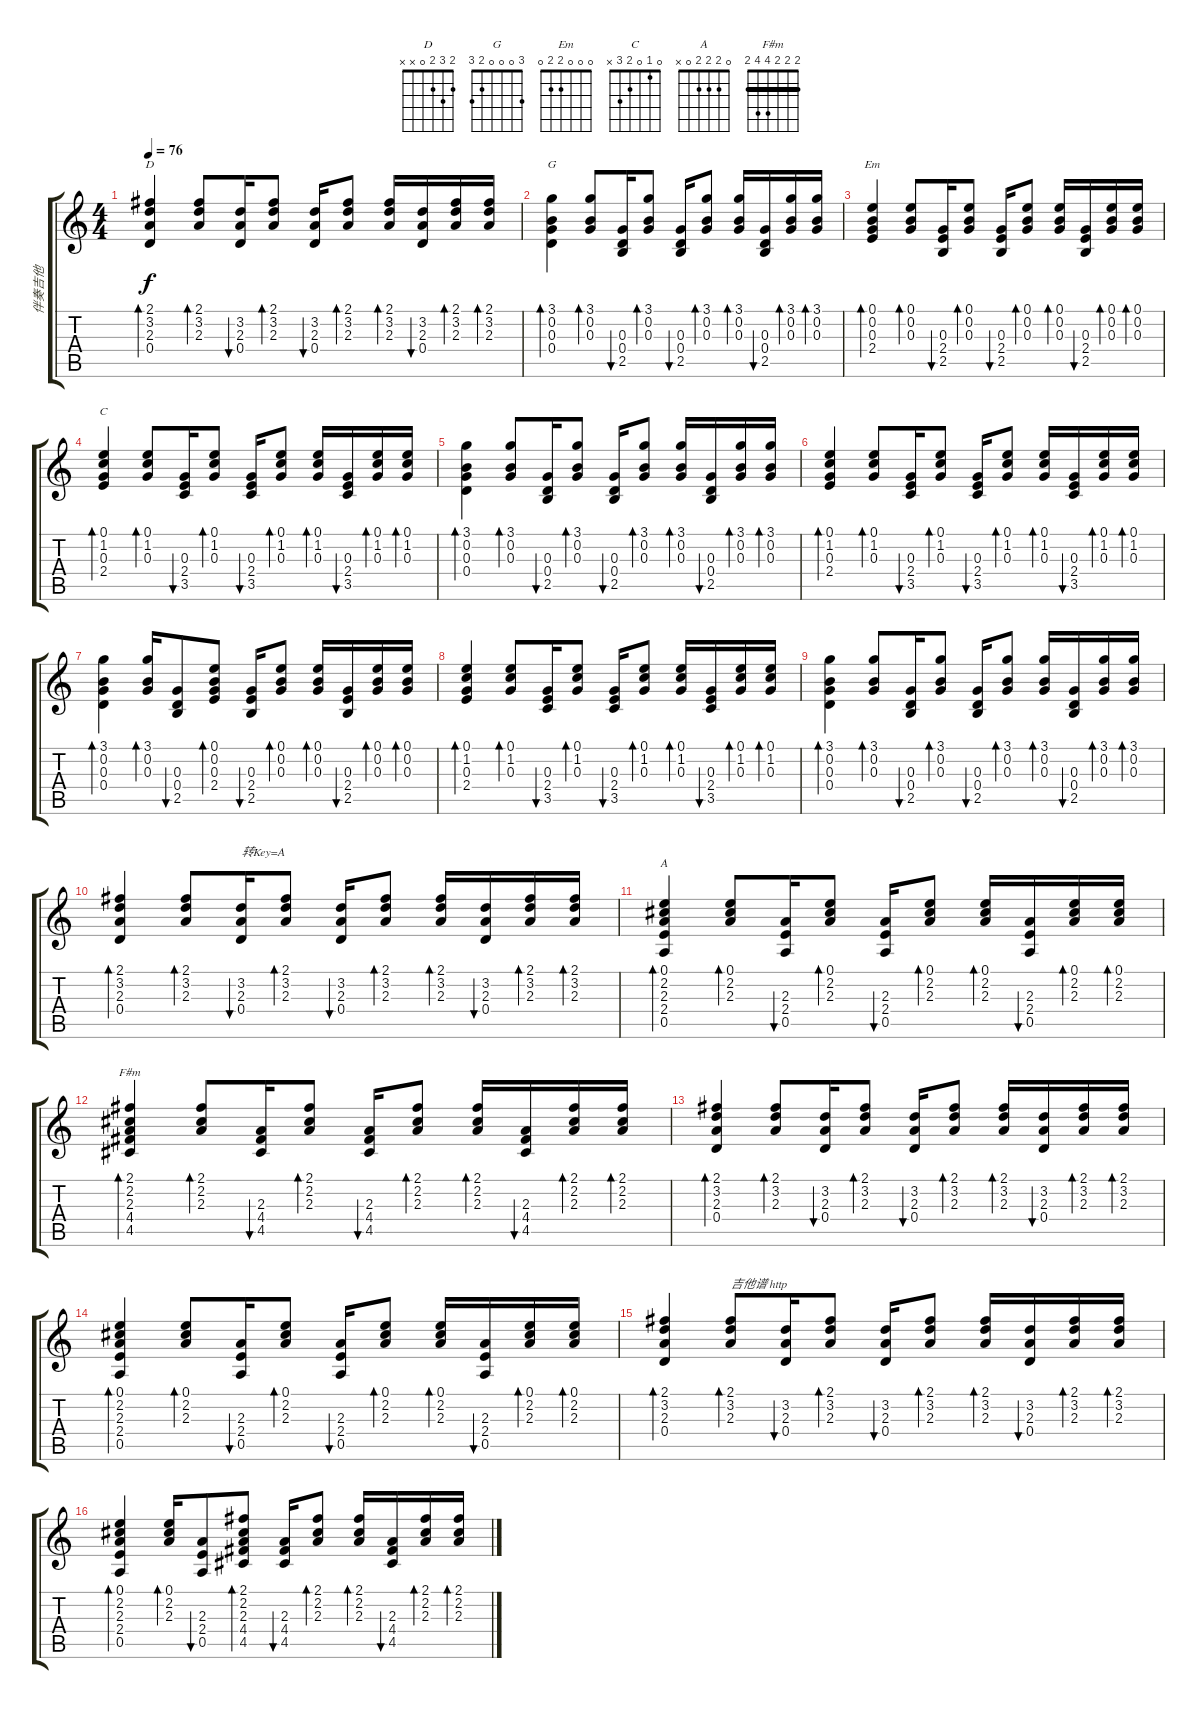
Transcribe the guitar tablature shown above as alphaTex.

\track ("伴奏吉他" "伴奏吉他") {instrument acousticguitarsteel}
\staff {score tabs}
\tuning (E4 B3 G3 D3 A2 E2) {hide}
\chord ("D" 2 3 2 0 x x)
\chord ("G" 3 0 0 0 2 3)
\chord ("Em" 0 0 0 2 2 0)
\chord ("C" 0 1 0 2 3 x)
\chord ("A" 0 2 2 2 0 x)
\chord ("F#m" 2 2 2 4 4 2) {barre 2}
\ts (4 4)
\tempo 76
\clef g2
\ks c
(2.1 3.2 2.3 0.4).4{bd 60 ch "D" dy f} (2.1 3.2 2.3).8{bd 60} (3.2 2.3 0.4).16{bu 60} (2.1 3.2 2.3).8{bd 60} (3.2 2.3 0.4).16{bu 60} (2.1 3.2 2.3).8{bd 60} (2.1 3.2 2.3).16{bd 30} (3.2 2.3 0.4).16{bu 30} (2.1 3.2 2.3).16{bd 30} (2.1 3.2 2.3).16{bd 60} |
(3.1 0.2 0.3 0.4).4{bd 60 ch "G"} (3.1 0.2 0.3).8{bd 60} (0.3 0.4 2.5).16{bu 60} (3.1 0.2 0.3).8{bd 60} (0.3 0.4 2.5).16{bu 60} (3.1 0.2 0.3).8{bd 60} (3.1 0.2 0.3).16{bd 30} (0.3 0.4 2.5).16{bu 30} (3.1 0.2 0.3).16{bd 30} (3.1 0.2 0.3).16{bd 60} |
(0.1 0.2 0.3 2.4).4{bd 60 ch "Em"} (0.1 0.2 0.3).8{bd 60} (0.3 2.4 2.5).16{bu 60} (0.1 0.2 0.3).8{bd 60} (0.3 2.4 2.5).16{bu 60} (0.1 0.2 0.3).8{bd 60} (0.1 0.2 0.3).16{bd 30} (0.3 2.4 2.5).16{bu 30} (0.1 0.2 0.3).16{bd 30} (0.1 0.2 0.3).16{bd 60} |
(0.1 1.2 0.3 2.4).4{bd 60 ch "C"} (0.1 1.2 0.3).8{bd 60} (0.3 2.4 3.5).16{bu 60} (0.1 1.2 0.3).8{bd 60} (0.3 2.4 3.5).16{bu 60} (0.1 1.2 0.3).8{bd 60} (0.1 1.2 0.3).16{bd 30} (0.3 2.4 3.5).16{bu 30} (0.1 1.2 0.3).16{bd 30} (0.1 1.2 0.3).16{bd 60} |
(3.1 0.2 0.3 0.4).4{bd 60} (3.1 0.2 0.3).8{bd 60} (0.3 0.4 2.5).16{bu 60} (3.1 0.2 0.3).8{bd 60} (0.3 0.4 2.5).16{bu 60} (3.1 0.2 0.3).8{bd 60} (3.1 0.2 0.3).16{bd 30} (0.3 0.4 2.5).16{bu 30} (3.1 0.2 0.3).16{bd 30} (3.1 0.2 0.3).16{bd 60} |
(0.1 1.2 0.3 2.4).4{bd 60} (0.1 1.2 0.3).8{bd 60} (0.3 2.4 3.5).16{bu 60} (0.1 1.2 0.3).8{bd 60} (0.3 2.4 3.5).16{bu 60} (0.1 1.2 0.3).8{bd 60} (0.1 1.2 0.3).16{bd 30} (0.3 2.4 3.5).16{bu 30} (0.1 1.2 0.3).16{bd 30} (0.1 1.2 0.3).16{bd 60} |
(3.1 0.2 0.3 0.4).4{bd 60} (3.1 0.2 0.3).16{bd 60} (0.3 0.4 2.5).8{bu 60} (0.1 0.2 0.3 2.4).8{bd 60} (0.3 2.4 2.5).16{bu 60} (0.1 0.2 0.3).8{bd 60} (0.1 0.2 0.3).16{bd 30} (0.3 2.4 2.5).16{bu 30} (0.1 0.2 0.3).16{bd 30} (0.1 0.2 0.3).16{bd 60} |
(0.1 1.2 0.3 2.4).4{bd 60} (0.1 1.2 0.3).8{bd 60} (0.3 2.4 3.5).16{bu 60} (0.1 1.2 0.3).8{bd 60} (0.3 2.4 3.5).16{bu 60} (0.1 1.2 0.3).8{bd 60} (0.1 1.2 0.3).16{bd 30} (0.3 2.4 3.5).16{bu 30} (0.1 1.2 0.3).16{bd 30} (0.1 1.2 0.3).16{bd 60} |
(3.1 0.2 0.3 0.4).4{bd 60} (3.1 0.2 0.3).8{bd 60} (0.3 0.4 2.5).16{bu 60} (3.1 0.2 0.3).8{bd 60} (0.3 0.4 2.5).16{bu 60} (3.1 0.2 0.3).8{bd 60} (3.1 0.2 0.3).16{bd 30} (0.3 0.4 2.5).16{bu 30} (3.1 0.2 0.3).16{bd 30} (3.1 0.2 0.3).16{bd 60} |
(2.1 3.2 2.3 0.4).4{bd 60} (2.1 3.2 2.3).8{bd 60} (3.2 2.3 0.4).16{bu 60 txt "转Key=A"} (2.1 3.2 2.3).8{bd 60} (3.2 2.3 0.4).16{bu 60} (2.1 3.2 2.3).8{bd 60} (2.1 3.2 2.3).16{bd 30} (3.2 2.3 0.4).16{bu 30} (2.1 3.2 2.3).16{bd 30} (2.1 3.2 2.3).16{bd 60} |
(0.1 2.2 2.3 2.4 0.5).4{bd 60 ch "A"} (0.1 2.2 2.3).8{bd 60} (2.3 2.4 0.5).16{bu 60} (0.1 2.2 2.3).8{bd 60} (2.3 2.4 0.5).16{bu 60} (0.1 2.2 2.3).8{bd 60} (0.1 2.2 2.3).16{bd 30} (2.3 2.4 0.5).16{bu 30} (0.1 2.2 2.3).16{bd 30} (0.1 2.2 2.3).16{bd 60} |
(2.1 2.2 2.3 4.4 4.5).4{bd 60 ch "F#m"} (2.1 2.2 2.3).8{bd 60} (2.3 4.4 4.5).16{bu 60} (2.1 2.2 2.3).8{bd 60} (2.3 4.4 4.5).16{bu 60} (2.1 2.2 2.3).8{bd 60} (2.1 2.2 2.3).16{bd 60} (2.3 4.4 4.5).16{bu 60} (2.1 2.2 2.3).16{bd 60} (2.1 2.2 2.3).16{bd 60} |
(2.1 3.2 2.3 0.4).4{bd 60} (2.1 3.2 2.3).8{bd 60} (3.2 2.3 0.4).16{bu 60} (2.1 3.2 2.3).8{bd 60} (3.2 2.3 0.4).16{bu 60} (2.1 3.2 2.3).8{bd 60} (2.1 3.2 2.3).16{bd 30} (3.2 2.3 0.4).16{bu 30} (2.1 3.2 2.3).16{bd 30} (2.1 3.2 2.3).16{bd 60} |
(0.1 2.2 2.3 2.4 0.5).4{bd 60} (0.1 2.2 2.3).8{bd 60} (2.3 2.4 0.5).16{bu 60} (0.1 2.2 2.3).8{bd 60} (2.3 2.4 0.5).16{bu 60} (0.1 2.2 2.3).8{bd 60} (0.1 2.2 2.3).16{bd 30} (2.3 2.4 0.5).16{bu 30} (0.1 2.2 2.3).16{bd 30} (0.1 2.2 2.3).16{bd 60} |
(2.1 3.2 2.3 0.4).4{bd 60} (2.1 3.2 2.3).8{bd 60 txt "吉他谱 http"} (3.2 2.3 0.4).16{bu 60} (2.1 3.2 2.3).8{bd 60} (3.2 2.3 0.4).16{bu 60} (2.1 3.2 2.3).8{bd 60} (2.1 3.2 2.3).16{bd 30} (3.2 2.3 0.4).16{bu 30} (2.1 3.2 2.3).16{bd 30} (2.1 3.2 2.3).16{bd 60} |
(0.1 2.2 2.3 2.4 0.5).4{bd 60} (0.1 2.2 2.3).16{bd 60} (2.3 2.4 0.5).8{bu 60} (2.1 2.2 2.3 4.4 4.5).8{bd 60} (2.3 4.4 4.5).16{bu 60} (2.1 2.2 2.3).8{bd 60} (2.1 2.2 2.3).16{bd 30} (2.3 4.4 4.5).16{bu 30} (2.1 2.2 2.3).16{bd 30} (2.1 2.2 2.3).16{bd 60}
